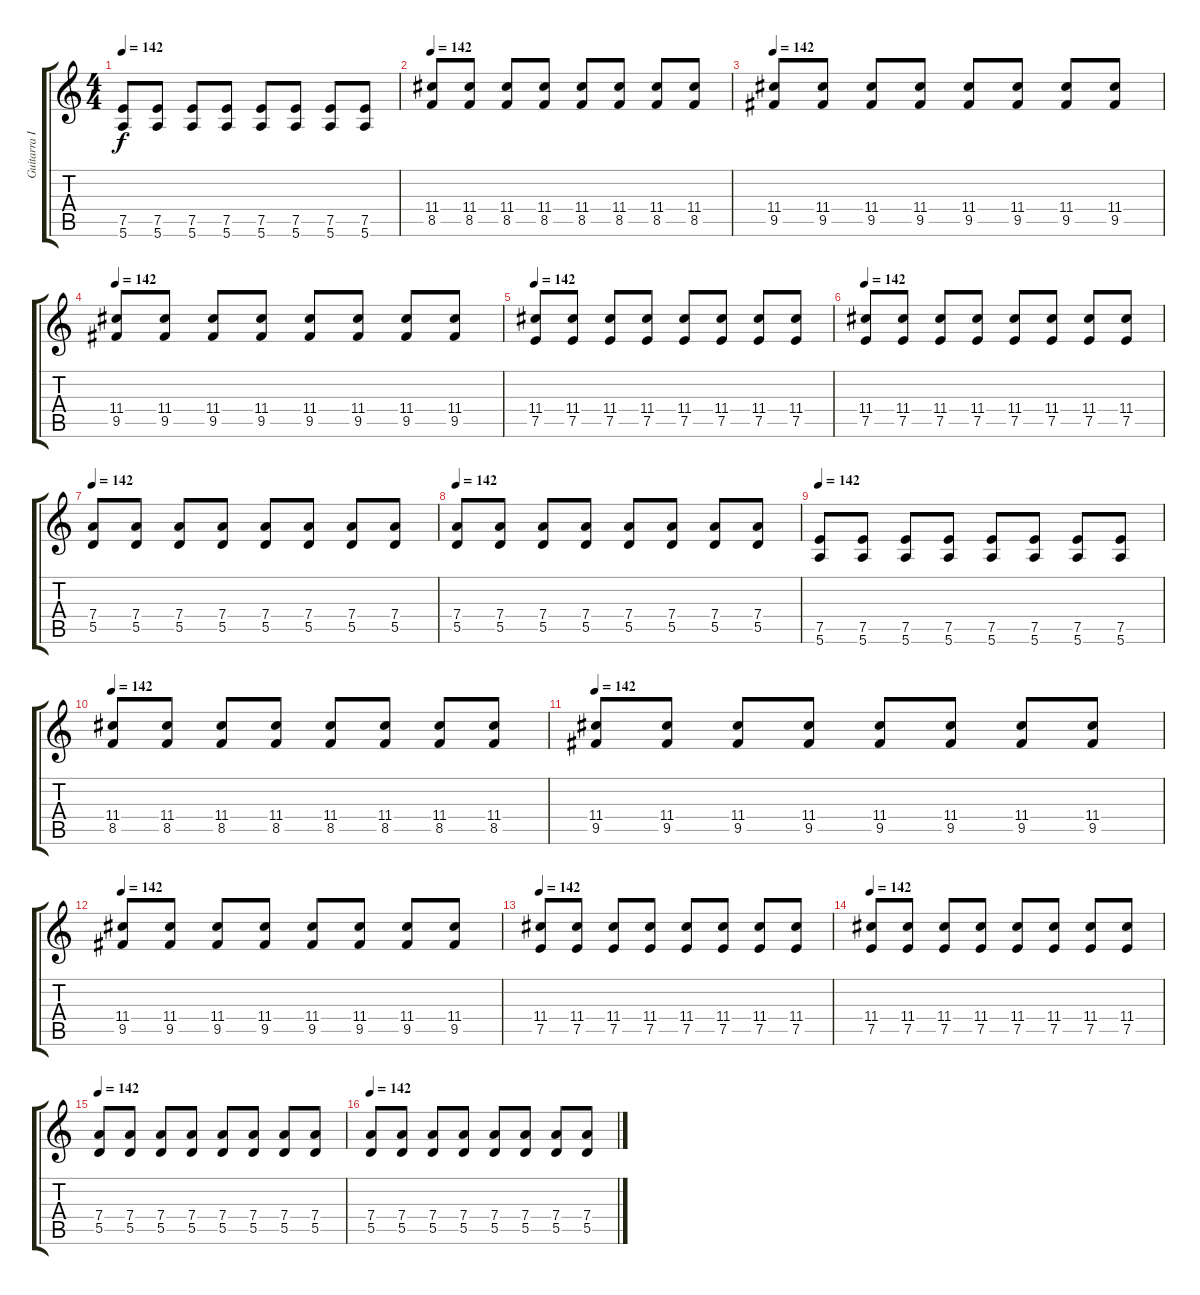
\track ("Guitarra III" "Guitarra I") {instrument electricguitarmuted}
\staff {score tabs}
\tuning (E4 B3 G3 D3 A2 E2) {hide}
\ts (4 4)
\tempo 142
\clef g2
\ks c
(7.5 5.6).8{dy f} (7.5 5.6).8 (7.5 5.6).8 (7.5 5.6).8 (7.5 5.6).8 (7.5 5.6).8 (7.5 5.6).8 (7.5 5.6).8 |
\tempo 142
(11.4 8.5).8 (11.4 8.5).8 (11.4 8.5).8 (11.4 8.5).8 (11.4 8.5).8 (11.4 8.5).8 (11.4 8.5).8 (11.4 8.5).8 |
\tempo 142
(11.4 9.5).8 (11.4 9.5).8 (11.4 9.5).8 (11.4 9.5).8 (11.4 9.5).8 (11.4 9.5).8 (11.4 9.5).8 (11.4 9.5).8 |
\tempo 142
(11.4 9.5).8 (11.4 9.5).8 (11.4 9.5).8 (11.4 9.5).8 (11.4 9.5).8 (11.4 9.5).8 (11.4 9.5).8 (11.4 9.5).8 |
\tempo 142
(11.4 7.5).8 (11.4 7.5).8 (11.4 7.5).8 (11.4 7.5).8 (11.4 7.5).8 (11.4 7.5).8 (11.4 7.5).8 (11.4 7.5).8 |
\tempo 142
(11.4 7.5).8 (11.4 7.5).8 (11.4 7.5).8 (11.4 7.5).8 (11.4 7.5).8 (11.4 7.5).8 (11.4 7.5).8 (11.4 7.5).8 |
\tempo 142
(7.4 5.5).8 (7.4 5.5).8 (7.4 5.5).8 (7.4 5.5).8 (7.4 5.5).8 (7.4 5.5).8 (7.4 5.5).8 (7.4 5.5).8 |
\tempo 142
(7.4 5.5).8 (7.4 5.5).8 (7.4 5.5).8 (7.4 5.5).8 (7.4 5.5).8 (7.4 5.5).8 (7.4 5.5).8 (7.4 5.5).8 |
\tempo 142
(7.5 5.6).8 (7.5 5.6).8 (7.5 5.6).8 (7.5 5.6).8 (7.5 5.6).8 (7.5 5.6).8 (7.5 5.6).8 (7.5 5.6).8 |
\tempo 142
(11.4 8.5).8 (11.4 8.5).8 (11.4 8.5).8 (11.4 8.5).8 (11.4 8.5).8 (11.4 8.5).8 (11.4 8.5).8 (11.4 8.5).8 |
\tempo 142
(11.4 9.5).8 (11.4 9.5).8 (11.4 9.5).8 (11.4 9.5).8 (11.4 9.5).8 (11.4 9.5).8 (11.4 9.5).8 (11.4 9.5).8 |
\tempo 142
(11.4 9.5).8 (11.4 9.5).8 (11.4 9.5).8 (11.4 9.5).8 (11.4 9.5).8 (11.4 9.5).8 (11.4 9.5).8 (11.4 9.5).8 |
\tempo 142
(11.4 7.5).8 (11.4 7.5).8 (11.4 7.5).8 (11.4 7.5).8 (11.4 7.5).8 (11.4 7.5).8 (11.4 7.5).8 (11.4 7.5).8 |
\tempo 142
(11.4 7.5).8 (11.4 7.5).8 (11.4 7.5).8 (11.4 7.5).8 (11.4 7.5).8 (11.4 7.5).8 (11.4 7.5).8 (11.4 7.5).8 |
\tempo 142
(7.4 5.5).8 (7.4 5.5).8 (7.4 5.5).8 (7.4 5.5).8 (7.4 5.5).8 (7.4 5.5).8 (7.4 5.5).8 (7.4 5.5).8 |
\tempo 142
(7.4 5.5).8 (7.4 5.5).8 (7.4 5.5).8 (7.4 5.5).8 (7.4 5.5).8 (7.4 5.5).8 (7.4 5.5).8 (7.4 5.5).8
